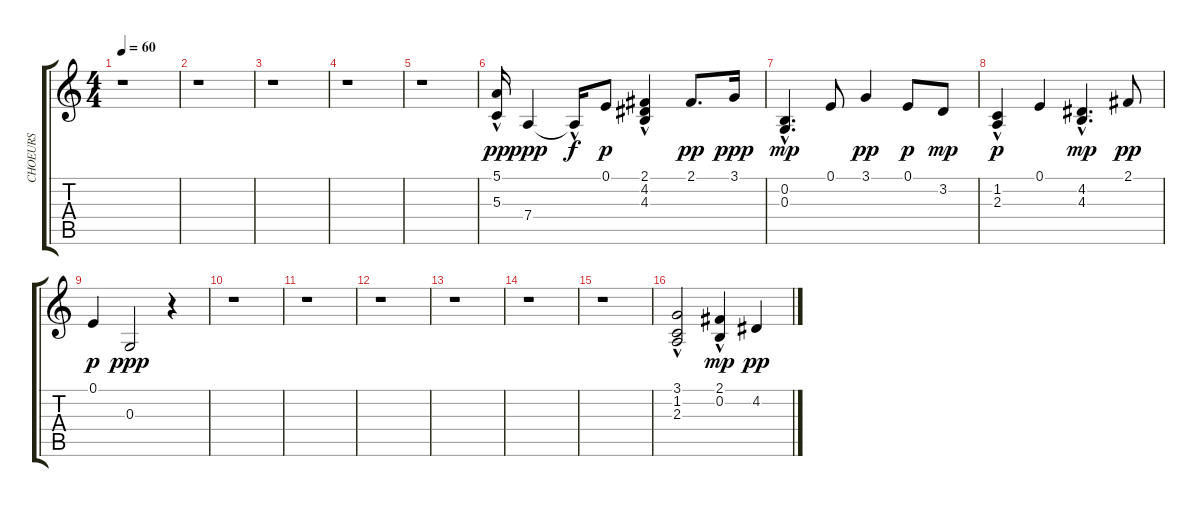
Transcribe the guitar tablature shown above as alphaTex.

\track ("CHOEURS" "CHOEURS") {instrument choiraahs}
\staff {score tabs}
\tuning (E4 B3 G3 D3 A2 E2) {hide}
\ts (4 4)
\tempo 60
\clef g2
\ks c
r.1{dy pp} |
r.1 |
r.1 |
r.1 |
r.1 |
(5.1{hac} 5.3).16 7.4.4{dy ppp} 7.4{hac t}.16{dy f} 0.1.8{dy p} (2.1 4.2 4.3{hac}).4 2.1.8{d dy pp} 3.1.16{dy ppp} |
(0.2{hac} 0.3{hac}).4{d dy mp} 0.1.8 3.1.4{dy pp} 0.1.8{dy p} 3.2.8{dy mp} |
(1.2 2.3{hac}).4{dy p} 0.1.4 (4.2{hac} 4.3).4{d dy mp} 2.1.8{dy pp} |
0.1.4{dy p} 0.3.2{dy ppp} r.4 |
r.1 |
r.1 |
r.1 |
r.1 |
r.1 |
r.1 |
(3.1{hac} 1.2 2.3{hac}).2 (2.1{hac} 0.2).4{dy mp} 4.2.4{dy pp}
